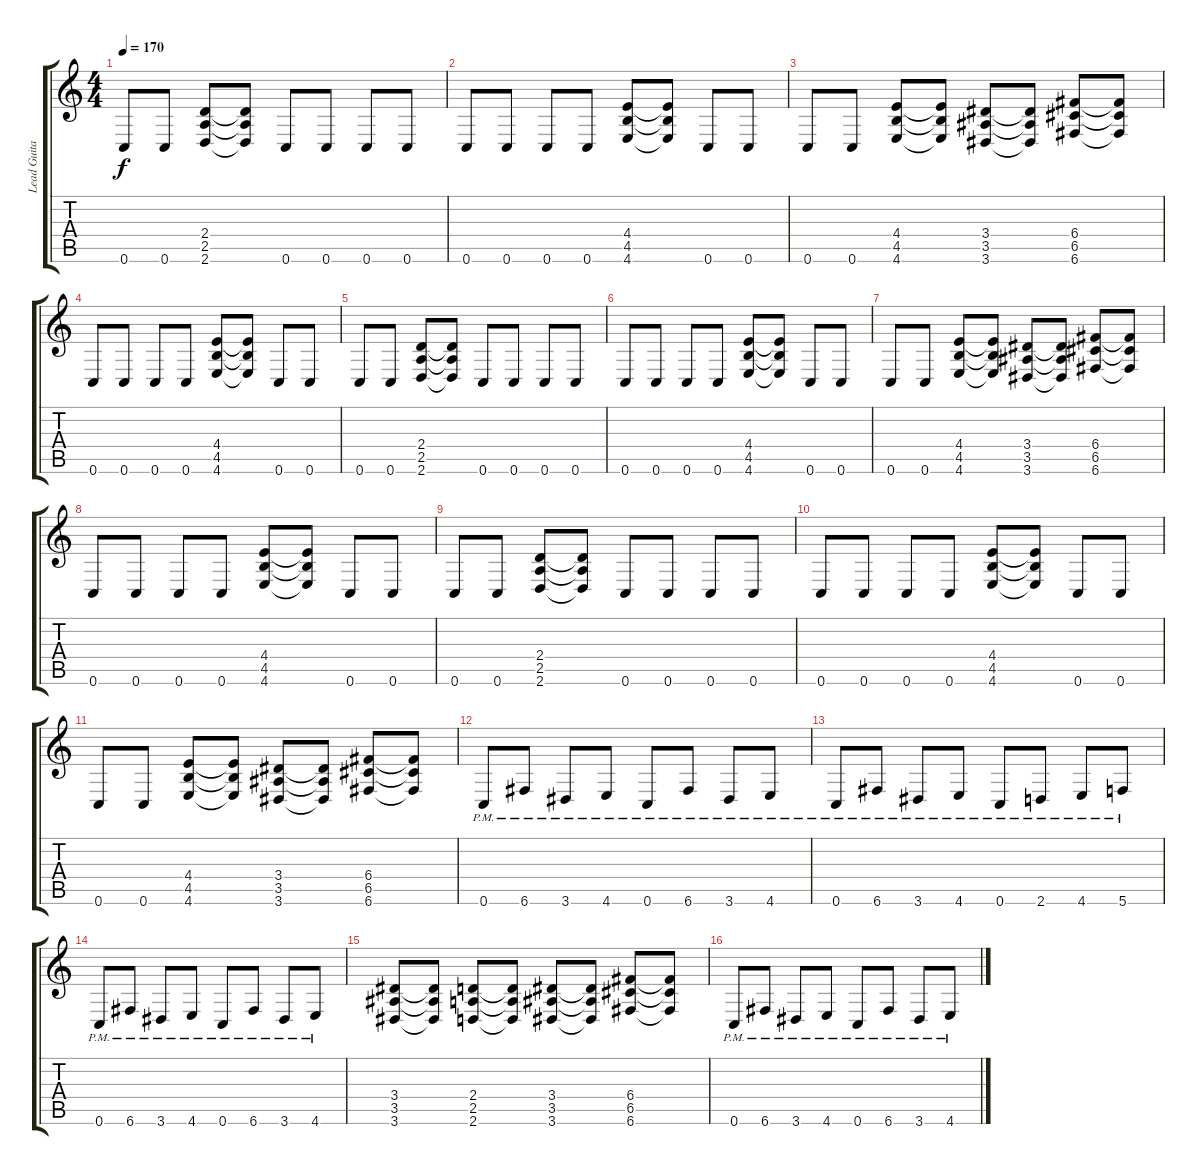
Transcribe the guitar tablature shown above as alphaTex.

\track ("Lead Guitar 1" "Lead Guita") {instrument distortionguitar}
\staff {score tabs}
\tuning (D4 A3 F3 C3 G2 C2) {hide}
\ts (4 4)
\tempo 170
\clef g2
\ks c
0.6.8{dy f} 0.6.8 (2.4 2.5 2.6).8 (2.4{t} 2.5{t} 2.6{t}).8 0.6.8 0.6.8 0.6.8 0.6.8 |
0.6.8 0.6.8 0.6.8 0.6.8 (4.4 4.5 4.6).8 (4.4{t} 4.5{t} 4.6{t}).8 0.6.8 0.6.8 |
0.6.8 0.6.8 (4.4 4.5 4.6).8 (4.4{t} 4.5{t} 4.6{t}).8 (3.4 3.5 3.6).8 (3.4{t} 3.5{t} 3.6{t}).8 (6.4 6.5 6.6).8 (6.4{t} 6.5{t} 6.6{t}).8 |
0.6.8 0.6.8 0.6.8 0.6.8 (4.4 4.5 4.6).8 (4.4{t} 4.5{t} 4.6{t}).8 0.6.8 0.6.8 |
0.6.8 0.6.8 (2.4 2.5 2.6).8 (2.4{t} 2.5{t} 2.6{t}).8 0.6.8 0.6.8 0.6.8 0.6.8 |
0.6.8 0.6.8 0.6.8 0.6.8 (4.4 4.5 4.6).8 (4.4{t} 4.5{t} 4.6{t}).8 0.6.8 0.6.8 |
0.6.8 0.6.8 (4.4 4.5 4.6).8 (4.4{t} 4.5{t} 4.6{t}).8 (3.4 3.5 3.6).8 (3.4{t} 3.5{t} 3.6{t}).8 (6.4 6.5 6.6).8 (6.4{t} 6.5{t} 6.6{t}).8 |
0.6.8 0.6.8 0.6.8 0.6.8 (4.4 4.5 4.6).8 (4.4{t} 4.5{t} 4.6{t}).8 0.6.8 0.6.8 |
0.6.8 0.6.8 (2.4 2.5 2.6).8 (2.4{t} 2.5{t} 2.6{t}).8 0.6.8 0.6.8 0.6.8 0.6.8 |
0.6.8 0.6.8 0.6.8 0.6.8 (4.4 4.5 4.6).8 (4.4{t} 4.5{t} 4.6{t}).8 0.6.8 0.6.8 |
0.6.8 0.6.8 (4.4 4.5 4.6).8 (4.4{t} 4.5{t} 4.6{t}).8 (3.4 3.5 3.6).8 (3.4{t} 3.5{t} 3.6{t}).8 (6.4 6.5 6.6).8 (6.4{t} 6.5{t} 6.6{t}).8 |
0.6{pm}.8 6.6{pm}.8 3.6{pm}.8 4.6{pm}.8 0.6{pm}.8 6.6{pm}.8 3.6{pm}.8 4.6{pm}.8 |
0.6{pm}.8 6.6{pm}.8 3.6{pm}.8 4.6{pm}.8 0.6{pm}.8 2.6{pm}.8 4.6{pm}.8 5.6{pm}.8 |
0.6{pm}.8 6.6{pm}.8 3.6{pm}.8 4.6{pm}.8 0.6{pm}.8 6.6{pm}.8 3.6{pm}.8 4.6{pm}.8 |
(3.4 3.5 3.6).8 (3.4{t} 3.5{t} 3.6{t}).8 (2.4 2.5 2.6).8 (2.4{t} 2.5{t} 2.6{t}).8 (3.4 3.5 3.6).8 (3.4{t} 3.5{t} 3.6{t}).8 (6.4 6.5 6.6).8 (6.4{t} 6.5{t} 6.6{t}).8 |
0.6{pm}.8 6.6{pm}.8 3.6{pm}.8 4.6{pm}.8 0.6{pm}.8 6.6{pm}.8 3.6{pm}.8 4.6{pm}.8
